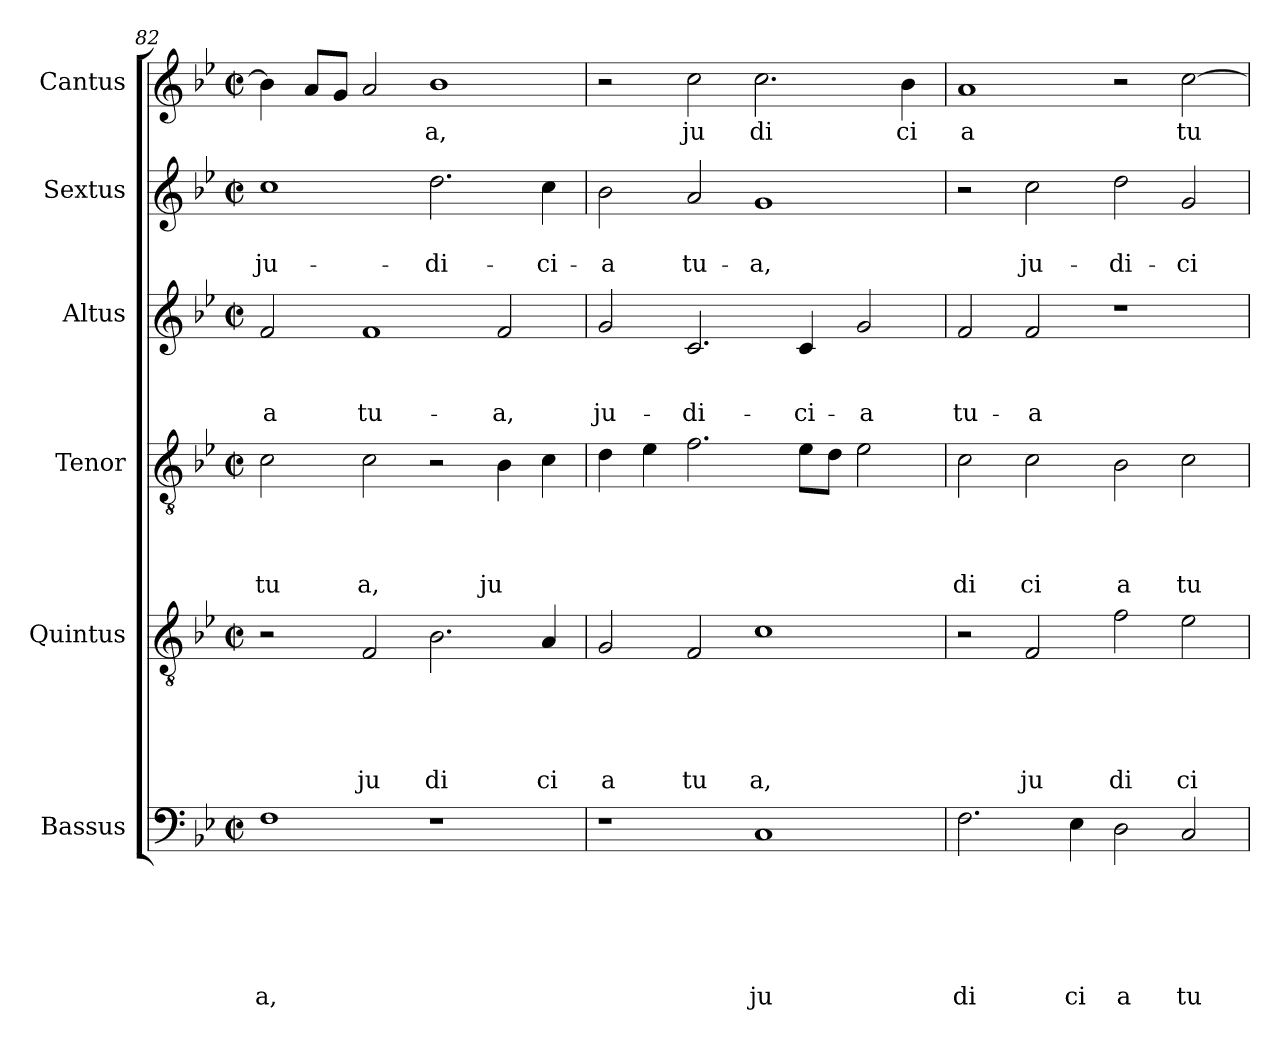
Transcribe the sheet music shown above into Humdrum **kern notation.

**kern	**text	**text	**text	**text	**text	**text	**kern	**text	**text	**text	**text	**text	**kern	**text	**text	**text	**text	**kern	**text	**text	**text	**kern	**text	**text	**kern	**text
*part6	*part6	*part6	*part6	*part6	*part6	*part6	*part5	*part5	*part5	*part5	*part5	*part5	*part4	*part4	*part4	*part4	*part4	*part3	*part3	*part3	*part3	*part2	*part2	*part2	*part1	*part1
*staff6	*staff6	*staff6	*staff6	*staff6	*staff6	*staff6	*staff5	*staff5	*staff5	*staff5	*staff5	*staff5	*staff4	*staff4	*staff4	*staff4	*staff4	*staff3	*staff3	*staff3	*staff3	*staff2	*staff2	*staff2	*staff1	*staff1
*I"Bassus	*	*	*	*	*	*	*I"Quintus	*	*	*	*	*	*I"Tenor	*	*	*	*	*I"Altus	*	*	*	*I"Sextus	*	*	*I"Cantus	*
!!LO:PB:g=z
*clefF4	*	*	*	*	*	*	*clefGv2	*	*	*	*	*	*clefGv2	*	*	*	*	*clefG2	*	*	*	*clefG2	*	*	*clefG2	*
*k[b-e-]	*	*	*	*	*	*	*k[b-e-]	*	*	*	*	*	*k[b-e-]	*	*	*	*	*k[b-e-]	*	*	*	*k[b-e-]	*	*	*k[b-e-]	*
*B-:	*	*	*	*	*	*	*B-:	*	*	*	*	*	*B-:	*	*	*	*	*B-:	*	*	*	*B-:	*	*	*B-:	*
*M2/2	*	*	*	*	*	*	*M2/2	*	*	*	*	*	*M2/2	*	*	*	*	*M2/2	*	*	*	*M2/2	*	*	*M2/2	*
*met(c|)	*	*	*	*	*	*	*met(c|)	*	*	*	*	*	*met(c|)	*	*	*	*	*met(c|)	*	*	*	*met(c|)	*	*	*met(c|)	*
=82	=82	=82	=82	=82	=82	=82	=82	=82	=82	=82	=82	=82	=82	=82	=82	=82	=82	=82	=82	=82	=82	=82	=82	=82	=82	=82
!	!	!	!	!	!	!LO:LY:b	!	!	!	!	!	!	!	!	!	!	!LO:LY:b	!	!	!	!LO:LY:b	!	!	!LO:LY:b	!	!
1F	.	.	.	.	.	a,	2r	.	.	.	.	.	2c\	.	.	.	tu	2f/	.	.	a	1cc	.	ju-	4b-\]	.
.	.	.	.	.	.	.	.	.	.	.	.	.	.	.	.	.	.	.	.	.	.	.	.	.	8a/L	.
.	.	.	.	.	.	.	.	.	.	.	.	.	.	.	.	.	.	.	.	.	.	.	.	.	8g/J	.
!	!	!	!	!	!	!	!	!	!	!	!	!LO:LY:b	!	!	!	!	!LO:LY:b	!	!	!	!LO:LY:b	!	!	!	!	!
.	.	.	.	.	.	.	2F/	.	.	.	.	ju	2c\	.	.	.	a,	1f	.	.	tu-	.	.	.	2a/	.
!	!	!	!	!	!	!	!	!	!	!	!	!LO:LY:b	!	!	!	!	!	!	!	!	!	!	!	!LO:LY:b	!	!LO:LY:b
1r	.	.	.	.	.	.	2.B-\	.	.	.	.	di	2r	.	.	.	.	.	.	.	.	2.dd\	.	-di-	1b-	-a,
!	!	!	!	!	!	!	!	!	!	!	!	!	!	!	!	!	!LO:LY:b	!	!	!	!LO:LY:b	!	!	!	!	!
.	.	.	.	.	.	.	.	.	.	.	.	.	4B-\	.	.	.	ju	2f/	.	.	-a,	.	.	.	.	.
!	!	!	!	!	!	!	!	!	!	!	!	!LO:LY:b	!	!	!	!	!	!	!	!	!	!	!	!LO:LY:b	!	!
.	.	.	.	.	.	.	4A/	.	.	.	.	ci	4c\	.	.	.	.	.	.	.	.	4cc\	.	-ci-	.	.
=83	=83	=83	=83	=83	=83	=83	=83	=83	=83	=83	=83	=83	=83	=83	=83	=83	=83	=83	=83	=83	=83	=83	=83	=83	=83	=83
!	!	!	!	!	!	!	!	!	!	!	!	!LO:LY:b	!	!	!	!	!	!	!	!	!LO:LY:b	!	!	!LO:LY:b	!	!
1r	.	.	.	.	.	.	2G/	.	.	.	.	a	4d\	.	.	.	.	2g/	.	.	ju-	2b-\	.	-a	2r	.
.	.	.	.	.	.	.	.	.	.	.	.	.	4e-\	.	.	.	.	.	.	.	.	.	.	.	.	.
!	!	!	!	!	!	!	!	!	!	!	!	!LO:LY:b	!	!	!	!	!	!	!	!	!LO:LY:b	!	!	!LO:LY:b	!	!LO:LY:b
.	.	.	.	.	.	.	2F/	.	.	.	.	tu	2.f\	.	.	.	.	2.c/	.	.	-di-	2a/	.	tu-	2cc\	ju
!	!	!	!	!	!	!LO:LY:b	!	!	!	!	!	!LO:LY:b	!	!	!	!	!	!	!	!	!	!	!	!LO:LY:b	!	!LO:LY:b
1C	.	.	.	.	.	ju	1c	.	.	.	.	a,	.	.	.	.	.	.	.	.	.	1g	.	-a,	2.cc\	di
!	!	!	!	!	!	!	!	!	!	!	!	!	!	!	!	!	!	!	!	!	!LO:LY:b	!	!	!	!	!
.	.	.	.	.	.	.	.	.	.	.	.	.	8e-\L	.	.	.	.	4c/	.	.	-ci-	.	.	.	.	.
.	.	.	.	.	.	.	.	.	.	.	.	.	8d\J	.	.	.	.	.	.	.	.	.	.	.	.	.
!	!	!	!	!	!	!	!	!	!	!	!	!	!	!	!	!	!	!	!	!	!LO:LY:b	!	!	!	!	!
.	.	.	.	.	.	.	.	.	.	.	.	.	2e-\	.	.	.	.	2g/	.	.	-a	.	.	.	.	.
!	!	!	!	!	!	!	!	!	!	!	!	!	!	!	!	!	!	!	!	!	!	!	!	!	!	!LO:LY:b
.	.	.	.	.	.	.	.	.	.	.	.	.	.	.	.	.	.	.	.	.	.	.	.	.	4b-\	ci
=84	=84	=84	=84	=84	=84	=84	=84	=84	=84	=84	=84	=84	=84	=84	=84	=84	=84	=84	=84	=84	=84	=84	=84	=84	=84	=84
!	!	!	!	!	!	!LO:LY:b	!	!	!	!	!	!	!	!	!	!	!LO:LY:b	!	!	!	!LO:LY:b	!	!	!	!	!LO:LY:b
2.F\	.	.	.	.	.	di	2r	.	.	.	.	.	2c\	.	.	.	di	2f/	.	.	tu-	2r	.	.	1a	a
!	!	!	!	!	!	!	!	!	!	!	!	!LO:LY:b	!	!	!	!	!LO:LY:b	!	!	!	!LO:LY:b	!	!	!LO:LY:b	!	!
.	.	.	.	.	.	.	2F/	.	.	.	.	ju	2c\	.	.	.	ci	2f/	.	.	-a	2cc\	.	ju-	.	.
!	!	!	!	!	!	!LO:LY:b	!	!	!	!	!	!	!	!	!	!	!	!	!	!	!	!	!	!	!	!
4E-\	.	.	.	.	.	ci	.	.	.	.	.	.	.	.	.	.	.	.	.	.	.	.	.	.	.	.
!	!	!	!	!	!	!LO:LY:b	!	!	!	!	!	!LO:LY:b	!	!	!	!	!LO:LY:b	!	!	!	!	!	!	!LO:LY:b	!	!
2D\	.	.	.	.	.	a	2f\	.	.	.	.	di	2B-\	.	.	.	a	1r	.	.	.	2dd\	.	-di-	2r	.
!	!	!	!	!	!	!LO:LY:b	!	!	!	!	!	!LO:LY:b	!	!	!	!	!LO:LY:b	!	!	!	!	!	!	!LO:LY:b	!	!LO:LY:b
2C/	.	.	.	.	.	tu	2e-\	.	.	.	.	ci	2c\	.	.	.	tu	.	.	.	.	2g/	.	-ci-	[>2cc\	tu
=	=	=	=	=	=	=	=	=	=	=	=	=	=	=	=	=	=	=	=	=	=	=	=	=	=	=
*-	*-	*-	*-	*-	*-	*-	*-	*-	*-	*-	*-	*-	*-	*-	*-	*-	*-	*-	*-	*-	*-	*-	*-	*-	*-	*-
